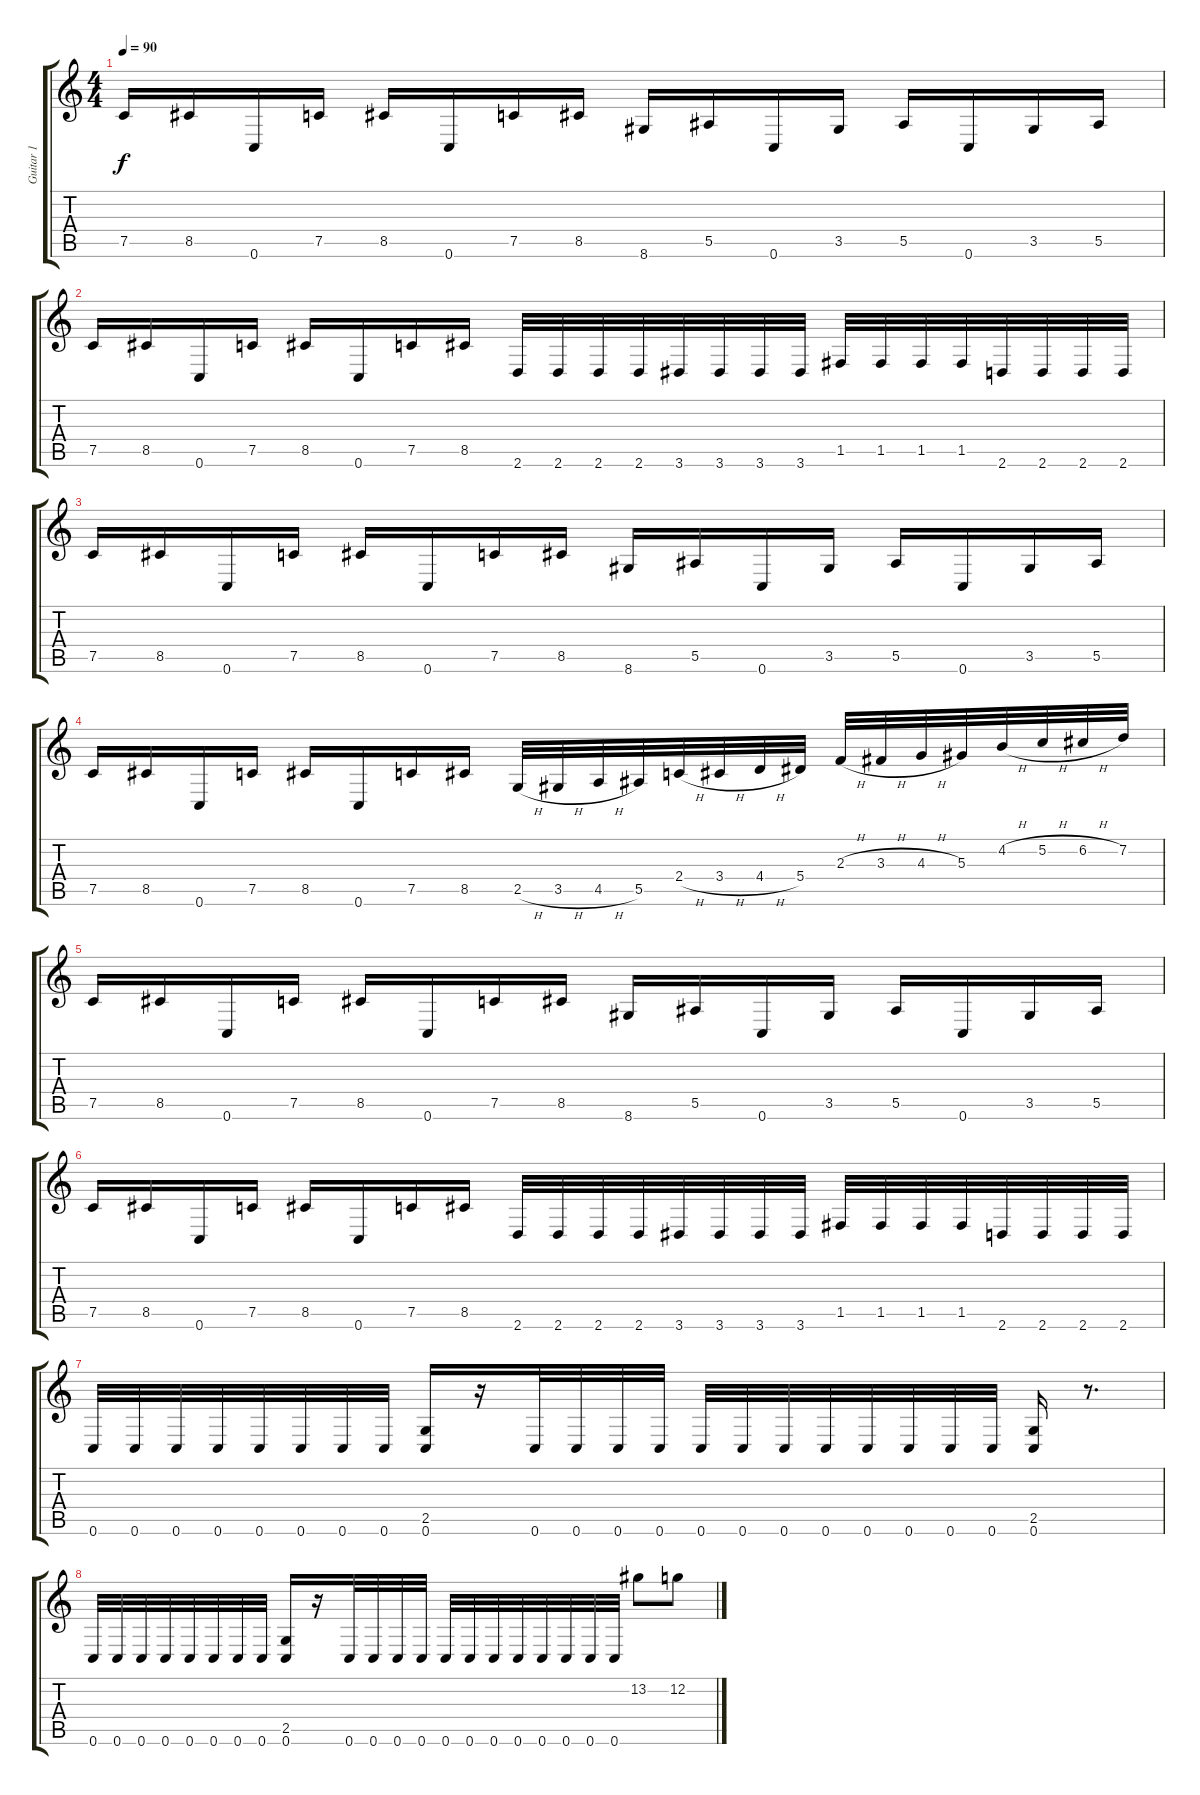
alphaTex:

\track ("Guitar 1" "Guitar 1") {instrument distortionguitar}
\staff {score tabs}
\tuning (C4 G3 Eb3 Bb2 F2 C2) {hide}
\ts (4 4)
\tempo 90
\clef g2
\ks c
7.5.16{dy f} 8.5.16 0.6.16 7.5.16 8.5.16 0.6.16 7.5.16 8.5.16 8.6.16 5.5.16 0.6.16 3.5.16 5.5.16 0.6.16 3.5.16 5.5.16 |
7.5.16 8.5.16 0.6.16 7.5.16 8.5.16 0.6.16 7.5.16 8.5.16 2.6.32 2.6.32 2.6.32 2.6.32 3.6.32 3.6.32 3.6.32 3.6.32 1.5.32 1.5.32 1.5.32 1.5.32 2.6.32 2.6.32 2.6.32 2.6.32 |
7.5.16 8.5.16 0.6.16 7.5.16 8.5.16 0.6.16 7.5.16 8.5.16 8.6.16 5.5.16 0.6.16 3.5.16 5.5.16 0.6.16 3.5.16 5.5.16 |
7.5.16 8.5.16 0.6.16 7.5.16 8.5.16 0.6.16 7.5.16 8.5.16 2.5{h}.32 3.5{h}.32 4.5{h}.32 5.5.32 2.4{h}.32 3.4{h}.32 4.4{h}.32 5.4.32 2.3{h}.32 3.3{h}.32 4.3{h}.32 5.3.32 4.2{h}.32 5.2{h}.32 6.2{h}.32 7.2.32 |
7.5.16 8.5.16 0.6.16 7.5.16 8.5.16 0.6.16 7.5.16 8.5.16 8.6.16 5.5.16 0.6.16 3.5.16 5.5.16 0.6.16 3.5.16 5.5.16 |
7.5.16 8.5.16 0.6.16 7.5.16 8.5.16 0.6.16 7.5.16 8.5.16 2.6.32 2.6.32 2.6.32 2.6.32 3.6.32 3.6.32 3.6.32 3.6.32 1.5.32 1.5.32 1.5.32 1.5.32 2.6.32 2.6.32 2.6.32 2.6.32 |
0.6.32 0.6.32 0.6.32 0.6.32 0.6.32 0.6.32 0.6.32 0.6.32 (2.5 0.6).16 r.16 0.6.32 0.6.32 0.6.32 0.6.32 0.6.32 0.6.32 0.6.32 0.6.32 0.6.32 0.6.32 0.6.32 0.6.32 (2.5 0.6).16 r.8{d} |
0.6.32 0.6.32 0.6.32 0.6.32 0.6.32 0.6.32 0.6.32 0.6.32 (2.5 0.6).16 r.16 0.6.32 0.6.32 0.6.32 0.6.32 0.6.32 0.6.32 0.6.32 0.6.32 0.6.32 0.6.32 0.6.32 0.6.32 13.2.8 12.2.8
